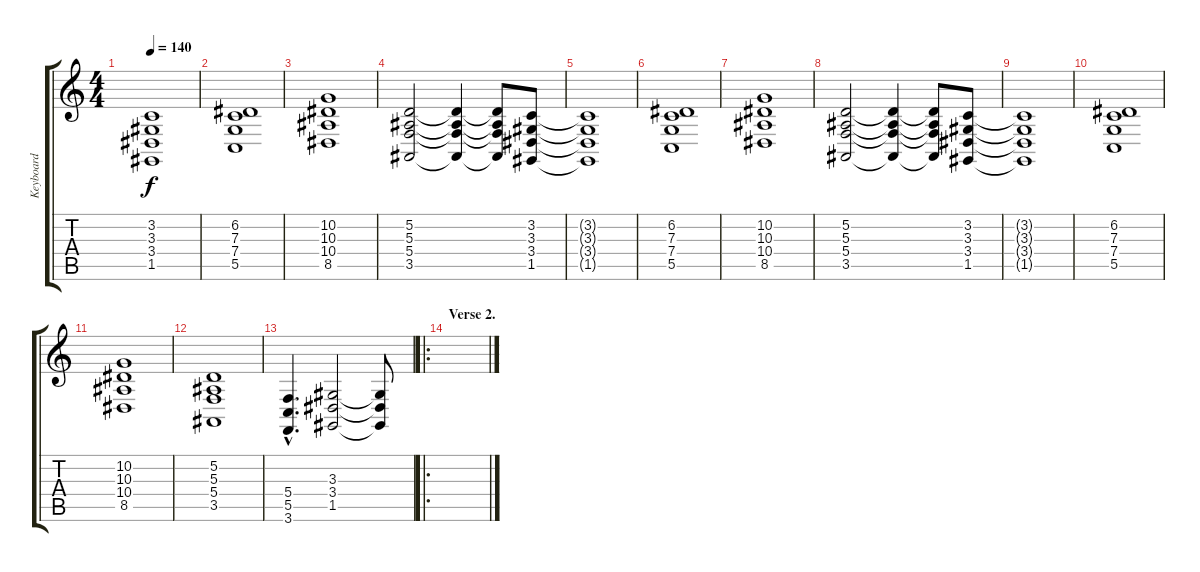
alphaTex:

\track ("Keyboard" "Keyboard") {instrument stringensemble1}
\staff {score tabs}
\tuning (D4 A3 F3 C3 G2 D2) {hide}
\ts (4 4)
\tempo 140
\clef g2
\ks c
(3.2{t} 3.3{t} 3.4{t} 1.5{t}).1{dy f} |
(6.2 7.3 7.4 5.5).1 |
(10.2 10.3 10.4 8.5).1 |
(5.2 5.3 5.4 3.5).2 (5.2{t} 5.3{t} 5.4{t} 3.5{t}).4 (5.2{t} 5.3{t} 5.4{t} 3.5{t}).8 (3.2 3.3 3.4 1.5).8 |
(3.2{t} 3.3{t} 3.4{t} 1.5{t}).1 |
(6.2 7.3 7.4 5.5).1 |
(10.2 10.3 10.4 8.5).1 |
(5.2 5.3 5.4 3.5).2 (5.2{t} 5.3{t} 5.4{t} 3.5{t}).4 (5.2{t} 5.3{t} 5.4{t} 3.5{t}).8 (3.2 3.3 3.4 1.5).8 |
(3.2{t} 3.3{t} 3.4{t} 1.5{t}).1 |
(6.2 7.3 7.4 5.5).1 |
(10.2 10.3 10.4 8.5).1 |
(5.2 5.3 5.4 3.5).1 |
(5.4{hac} 5.5{hac} 3.6{hac}).4{d} (3.3 3.4 1.5).2 (3.3{t} 3.4{t} 1.5{t}).8 |
\ro
\section ("" "Verse 2.")
